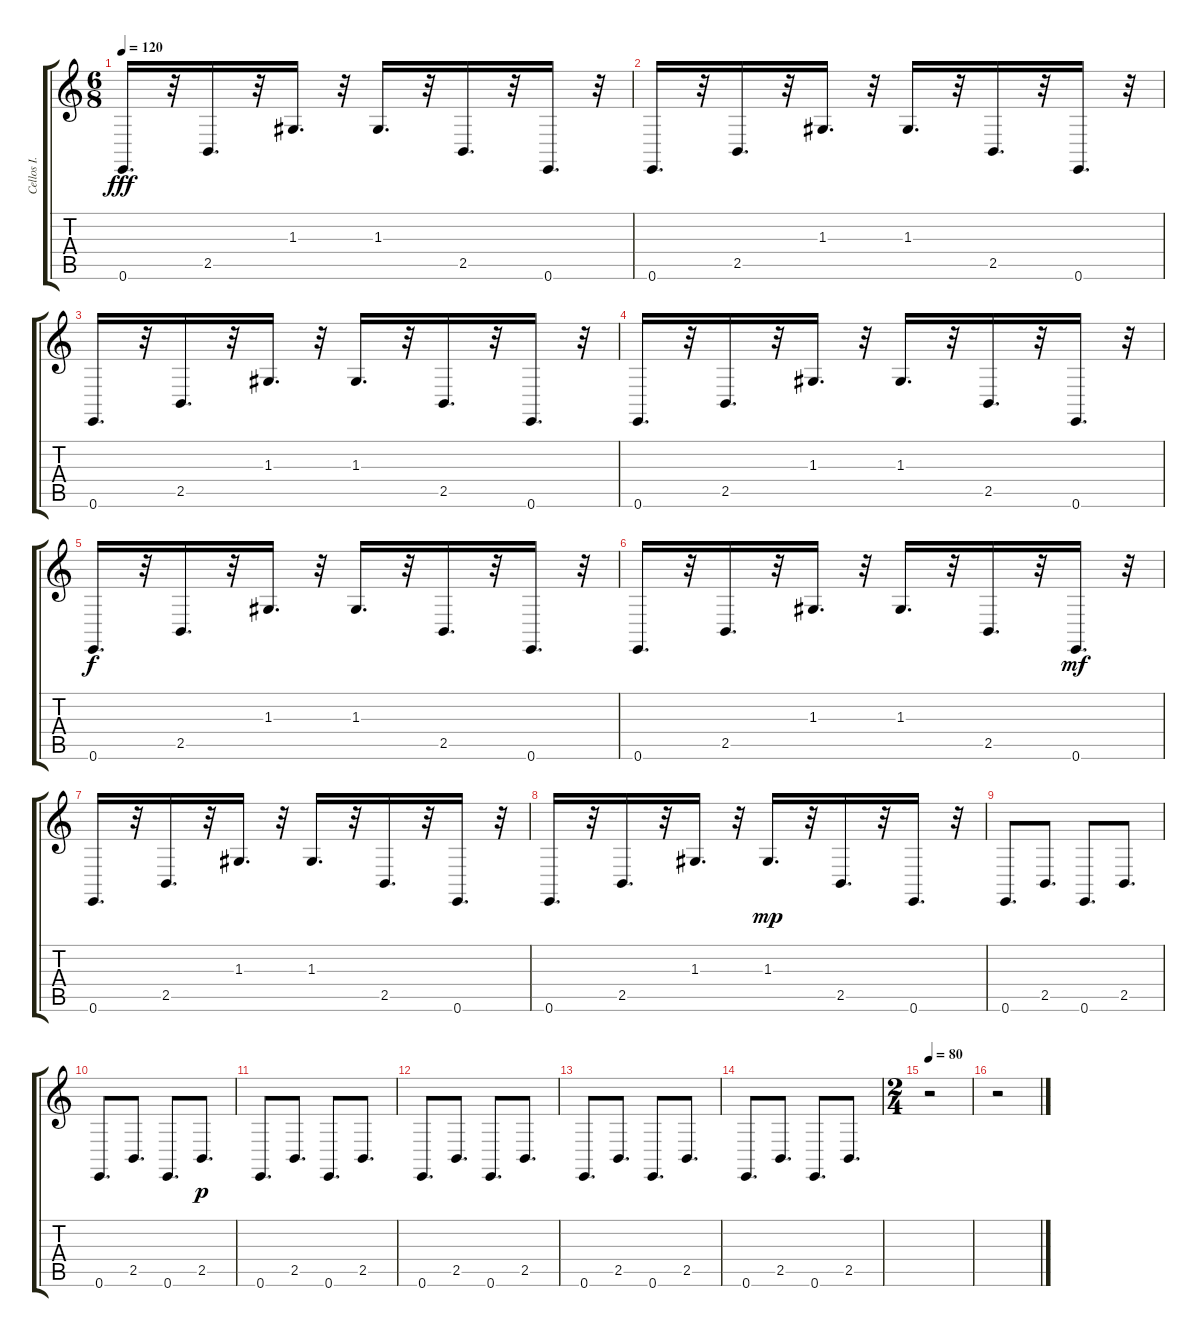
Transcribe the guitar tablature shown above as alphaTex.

\track ("Cellos I." "Cellos I.") {instrument pizzicatostrings}
\staff {score tabs}
\tuning (E4 B3 G3 D3 A2 E2) {hide}
\ts (6 8)
\tempo 120
\clef g2
\ks c
0.6.16{d dy fff} r.32 2.5.16{d} r.32 1.3.16{d} r.32 1.3.16{d} r.32 2.5.16{d} r.32 0.6.16{d} r.32 |
0.6.16{d} r.32 2.5.16{d} r.32 1.3.16{d} r.32 1.3.16{d} r.32 2.5.16{d} r.32 0.6.16{d} r.32 |
0.6.16{d} r.32 2.5.16{d} r.32 1.3.16{d} r.32 1.3.16{d} r.32 2.5.16{d} r.32 0.6.16{d} r.32 |
0.6.16{d} r.32 2.5.16{d} r.32 1.3.16{d} r.32 1.3.16{d} r.32 2.5.16{d} r.32 0.6.16{d} r.32 |
0.6.16{d dy f} r.32 2.5.16{d} r.32 1.3.16{d} r.32 1.3.16{d} r.32 2.5.16{d} r.32 0.6.16{d} r.32 |
0.6.16{d} r.32 2.5.16{d} r.32 1.3.16{d} r.32 1.3.16{d} r.32 2.5.16{d} r.32 0.6.16{d dy mf} r.32 |
0.6.16{d} r.32 2.5.16{d} r.32 1.3.16{d} r.32 1.3.16{d} r.32 2.5.16{d} r.32 0.6.16{d} r.32 |
0.6.16{d} r.32 2.5.16{d} r.32 1.3.16{d} r.32 1.3.16{d dy mp} r.32 2.5.16{d} r.32 0.6.16{d} r.32 |
0.6.8{d} 2.5.8{d} 0.6.8{d} 2.5.8{d} |
0.6.8{d} 2.5.8{d} 0.6.8{d} 2.5.8{d dy p} |
0.6.8{d} 2.5.8{d} 0.6.8{d} 2.5.8{d} |
0.6.8{d} 2.5.8{d} 0.6.8{d} 2.5.8{d} |
0.6.8{d} 2.5.8{d} 0.6.8{d} 2.5.8{d} |
0.6.8{d} 2.5.8{d} 0.6.8{d} 2.5.8{d} |
\ts (2 4)
\tempo 80
r.2 |
r.2
